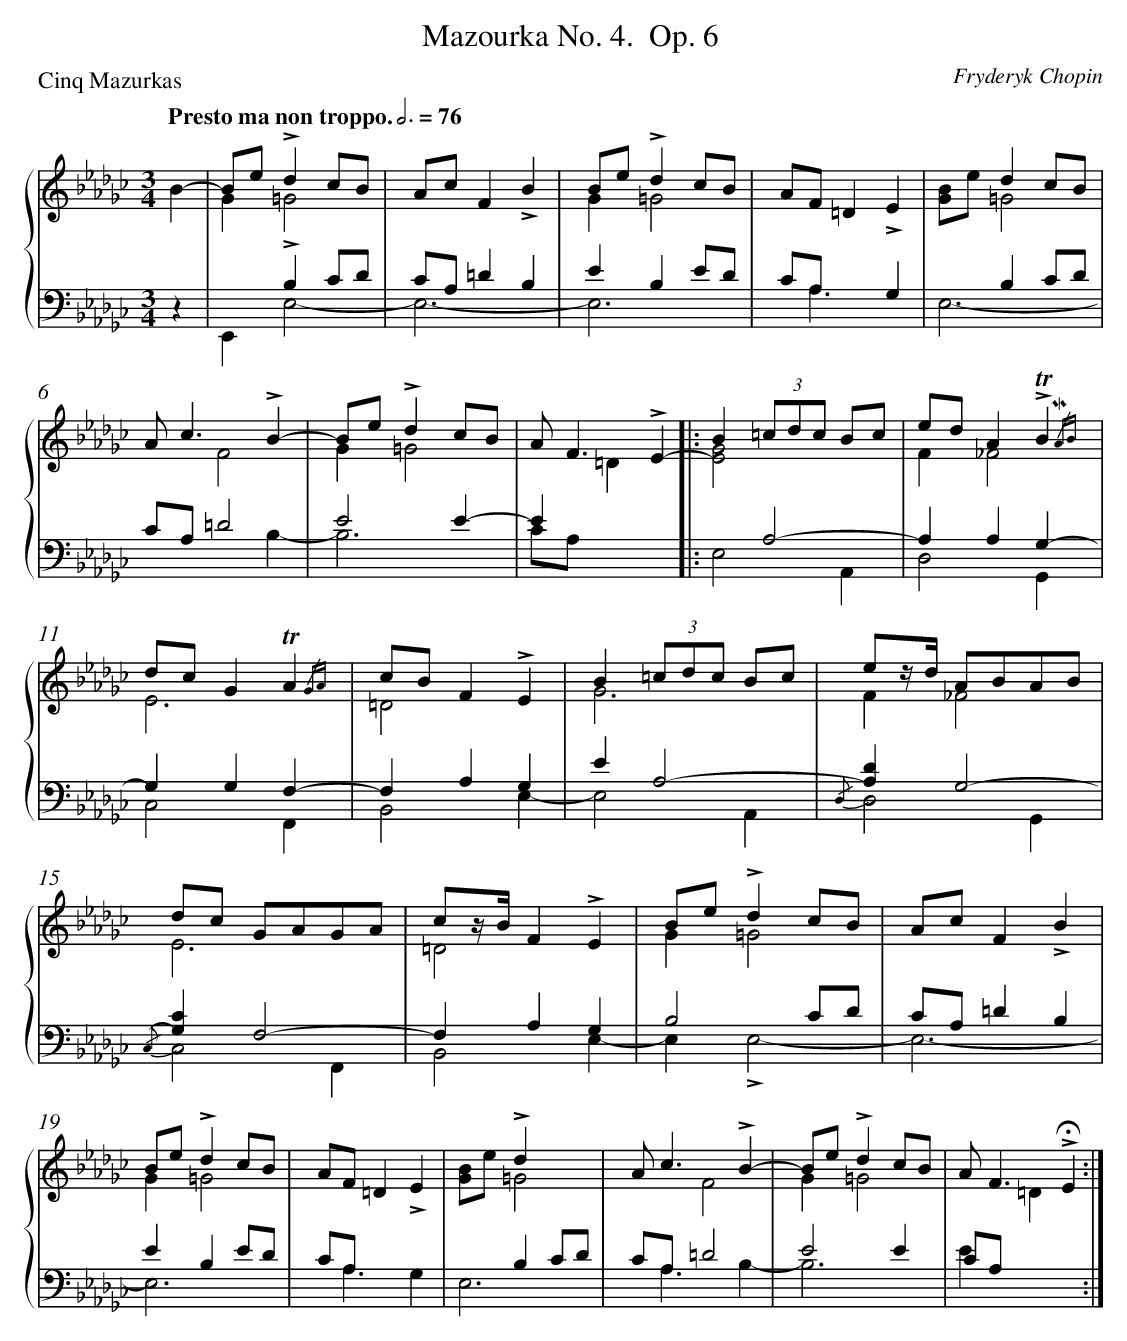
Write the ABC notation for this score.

X:1
T: Mazourka No. 4.	 Op. 6
C: Fryderyk Chopin
L: 1/4
M: 3/4
P: Cinq Mazurkas
Q: "Presto ma non troppo." 3/4=76
%%staves {1 2}
V: 1 clef=treble
V: 2 clef=bass
K: Gb
[V:1] B- [I:setbarnb 1]|
[V:2] z |
[V:1] B/e/!accent!dc/B/ & G=G2 |
[V:2] x!accent!B,C/D/ & E,,E,2- |
[V:1] A/c/F!accent!B |
[V:2] C/A,/=DB, & E,3- |
[V:1] B/e/!accent!dc/B/ & G=G2 |
[V:2] EB,E/D/ & E,3- |
[V:1] A/F/=D!accent!E- |
[V:2] C/A,/xG, & x<A,x |
[V:1] xdc/B/ & [B/G/]e/=G2 |
[V:2] xB,C/D/ & E,3- |
[V:1] A<c!accent!B- & xF2 |
[V:2] C/A,/=D2 & x2B,- |
[V:1] B/e/!accent!dc/B/ & G=G2 |
[V:2] E2E- & B,3 |
[V:1] A<F!accent!E- & x=Dx ]|:
[V:2] Ex2 & C/A,/x2 ]|:
[V:1] B(3=c/d/c/ B/c/ & [G2E2]x |
[V:2] xA,2- & E,2A,, |
[V:1] e/d/A!accent!!trill!B{/!mordent!AB} & F_F2 |
[V:2] A,A,G,- & D,2G,, |
[V:1] d/c/G!trill!A{/GA} & E3 |
[V:2] G,G,F,- & C,2F,, |
[V:1] c/B/F!accent!E & =D2x |
[V:2] F,A,G, & B,,2E,- |
[V:1] B(3=c/d/c/ B/c/ & G3 |
[V:2] EA,2- & E,2A,, |
[V:1] e/z//d// A/B/A/B/ & F_F2 |
[V:2] {/D,}[DA,]G,2- & D,2G,, |
[V:1] d/c/ G/A/G/A/ & E3 |
[V:2] {/C,}[CG,]F,2- & C,2F,, |
[V:1] c/z//B//F!accent!E & =D2x |
[V:2] F,A,G, & B,,2E,- |
[V:1] B/e/!accent!dc/B/ & G=G2 |
[V:2] B,2C/D/ & E,!accent!E,2- |
[V:1] A/c/F!accent!B |
[V:2] C/A,/=DB, & E,3- |
[V:1] B/e/!accent!dc/B/ & G=G2 |
[V:2] EB,E/D/ & E,3- |
[V:1] A/F/=D!accent!E- |
[V:2] C/A,/x2 & x<A,G, |
[V:1] x!accent!dx & [B/G/]e/=G2 |
[V:2] xB,C/D/ & E,3- |
[V:1] A<c!accent!B- & xF2 |
[V:2] C/A,/=D2 & x<A,B,- |
[V:1] B/e/!accent!dc/B/ & G=G2 |
[V:2] E2E & B,3 |
[V:1] A<F!accent!!fermata!E & x=Dx :|]
[V:2] C/A,/x2 & Ex2 :|]
